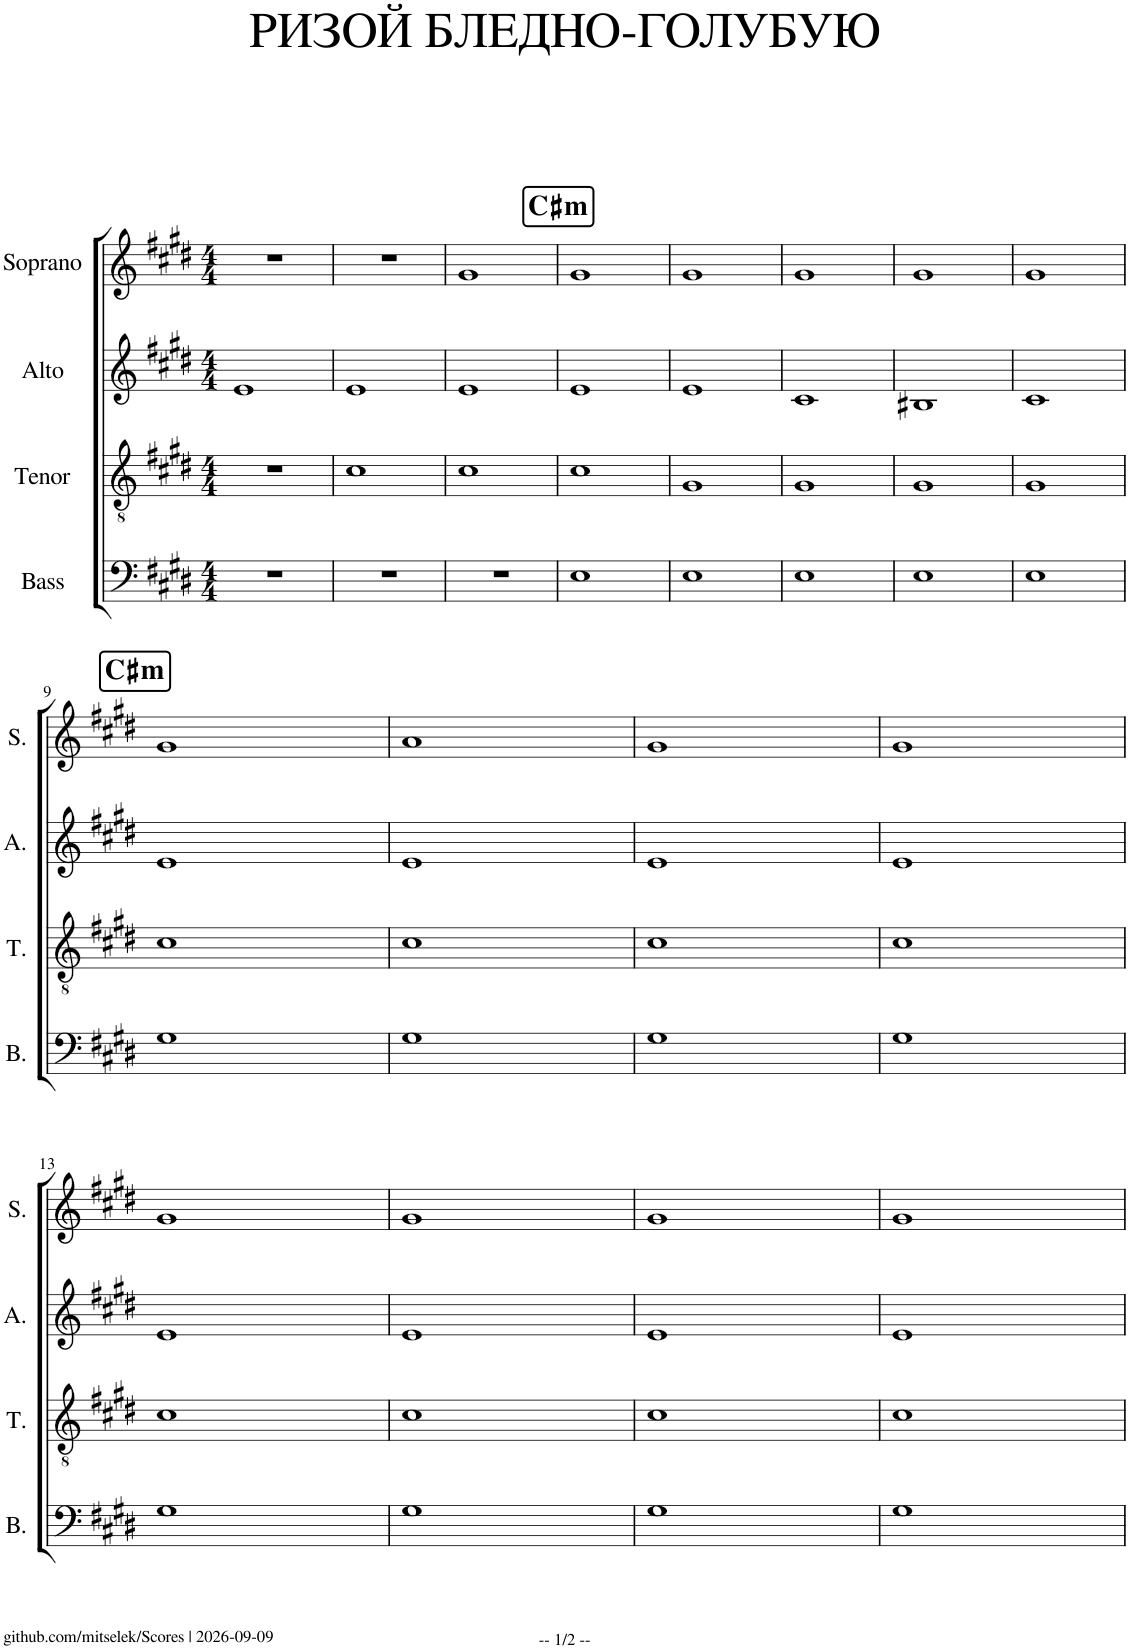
**kern	**kern	**kern	**kern
*part4	*part3	*part2	*part1
*staff4	*staff3	*staff2	*staff1
*I"Bass	*I"Tenor	*I"Alto	*I"Soprano
*I'B.	*I'T.	*I'A.	*I'S.
*clefF4	*clefGv2	*clefG2	*clefG2
*k[f#c#g#d#]	*k[f#c#g#d#]	*k[f#c#g#d#]	*k[f#c#g#d#]
*M4/4	*M4/4	*M4/4	*M4/4
=1	=1	=1	=1
1r	1r	1e	1r
=2	=2	=2	=2
1r	1c#	1e	1r
=3	=3	=3	=3
1r	1c#	1e	1g#
!!LO:REH:place=s1:a:B:cj:fs=14:t=C♯m
=4	=4	=4	=4
1E	1c#	1e	1g#
=5	=5	=5	=5
1E	1G#	1e	1g#
=6	=6	=6	=6
1E	1G#	1c#	1g#
=7	=7	=7	=7
1E	1G#	1B#X	1g#
=8	=8	=8	=8
1E	1G#	1c#	1g#
!!LO:LB:g=z
!!LO:REH:place=s1:a:B:cj:fs=14:t=C♯m
=9	=9	=9	=9
1G#	1c#	1e	1g#
=10	=10	=10	=10
1G#	1c#	1e	1a
=11	=11	=11	=11
1G#	1c#	1e	1g#
=12	=12	=12	=12
1G#	1c#	1e	1g#
!!LO:LB:g=z
=13	=13	=13	=13
1G#	1c#	1e	1g#
=14	=14	=14	=14
1G#	1c#	1e	1g#
=15	=15	=15	=15
1G#	1c#	1e	1g#
=16	=16	=16	=16
1G#	1c#	1e	1g#
=	=	=	=
*-	*-	*-	*-
